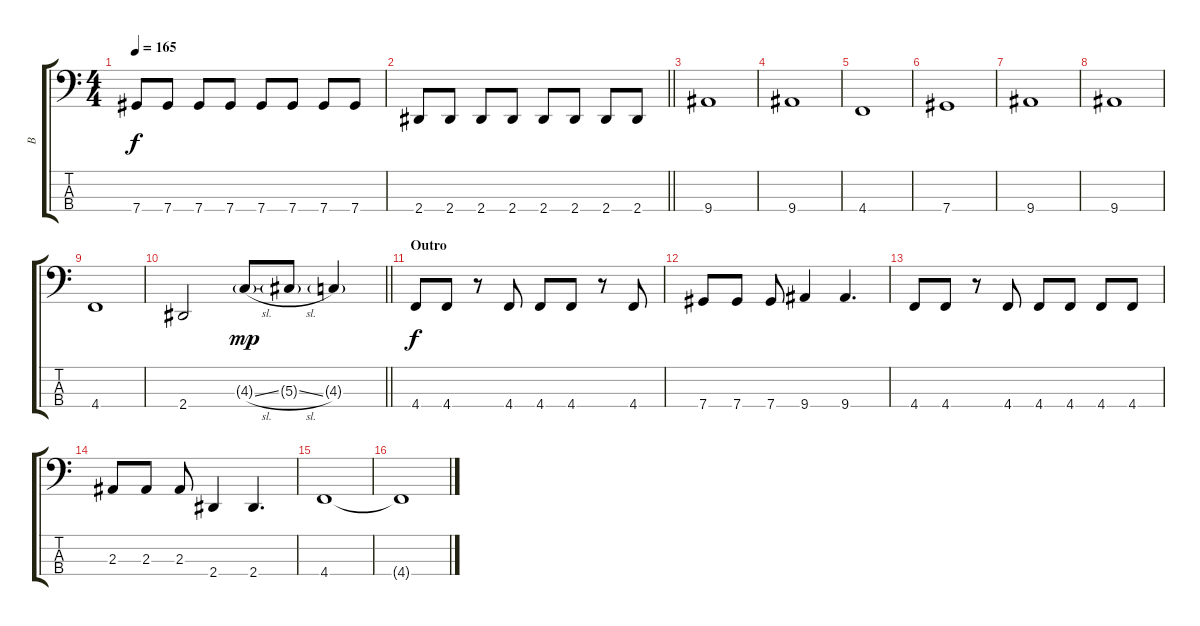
\track ("B" "B") {instrument electricbasspick}
\staff {score tabs}
\tuning (Gb2 Db2 Ab1 Db1) {hide}
\ts (4 4)
\tempo 165
\clef f4
\ks c
7.4.8{dy f} 7.4.8 7.4.8 7.4.8 7.4.8 7.4.8 7.4.8 7.4.8 |
\barLineRight lightlight
2.4.8 2.4.8 2.4.8 2.4.8 2.4.8 2.4.8 2.4.8 2.4.8 |
9.4.1 |
9.4.1 |
4.4.1 |
7.4.1 |
9.4.1 |
9.4.1 |
4.4.1 |
\barLineRight lightlight
2.4.2 4.3{sl g}.8{dy mp} 5.3{sl g}.8 4.3{g}.4 |
\section ("" "Outro")
4.4.8{dy f} 4.4.8 r.8 4.4.8 4.4.8 4.4.8 r.8 4.4.8 |
7.4.8 7.4.8 7.4.8 9.4.4 9.4.4{d} |
4.4.8 4.4.8 r.8 4.4.8 4.4.8 4.4.8 4.4.8 4.4.8 |
2.3.8 2.3.8 2.3.8 2.4.4 2.4.4{d} |
4.4.1 |
4.4{t}.1
